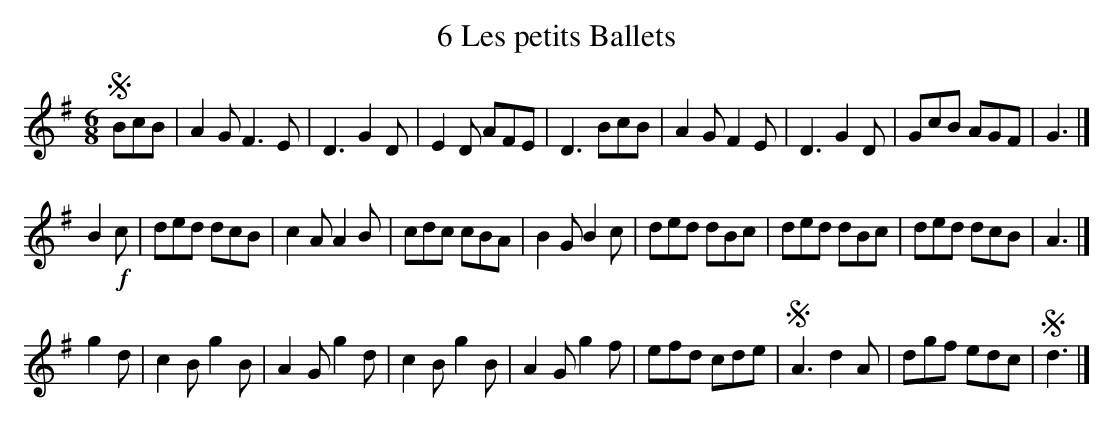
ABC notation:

X:1
T: 6 Les petits Ballets
M: 6/8
L: 1/8
K: G
!segno!BcB |\
A2G F3E | D3 G2D | E2D AFE | D3 BcB |\
A2G F2E | D3 G2D | GcB AGF | G3 |]
B2!f!c |\
ded dcB | c2A A2B | cdc cBA | B2G B2c |\
ded dBc | ded dBc | ded dcB | A3 |]
g2d |\
c2B g2B | A2G g2d | c2B g2B | A2G g2f |\
efd cde | !segno!A3 d2A | dgf edc | !segno!d3 |]
